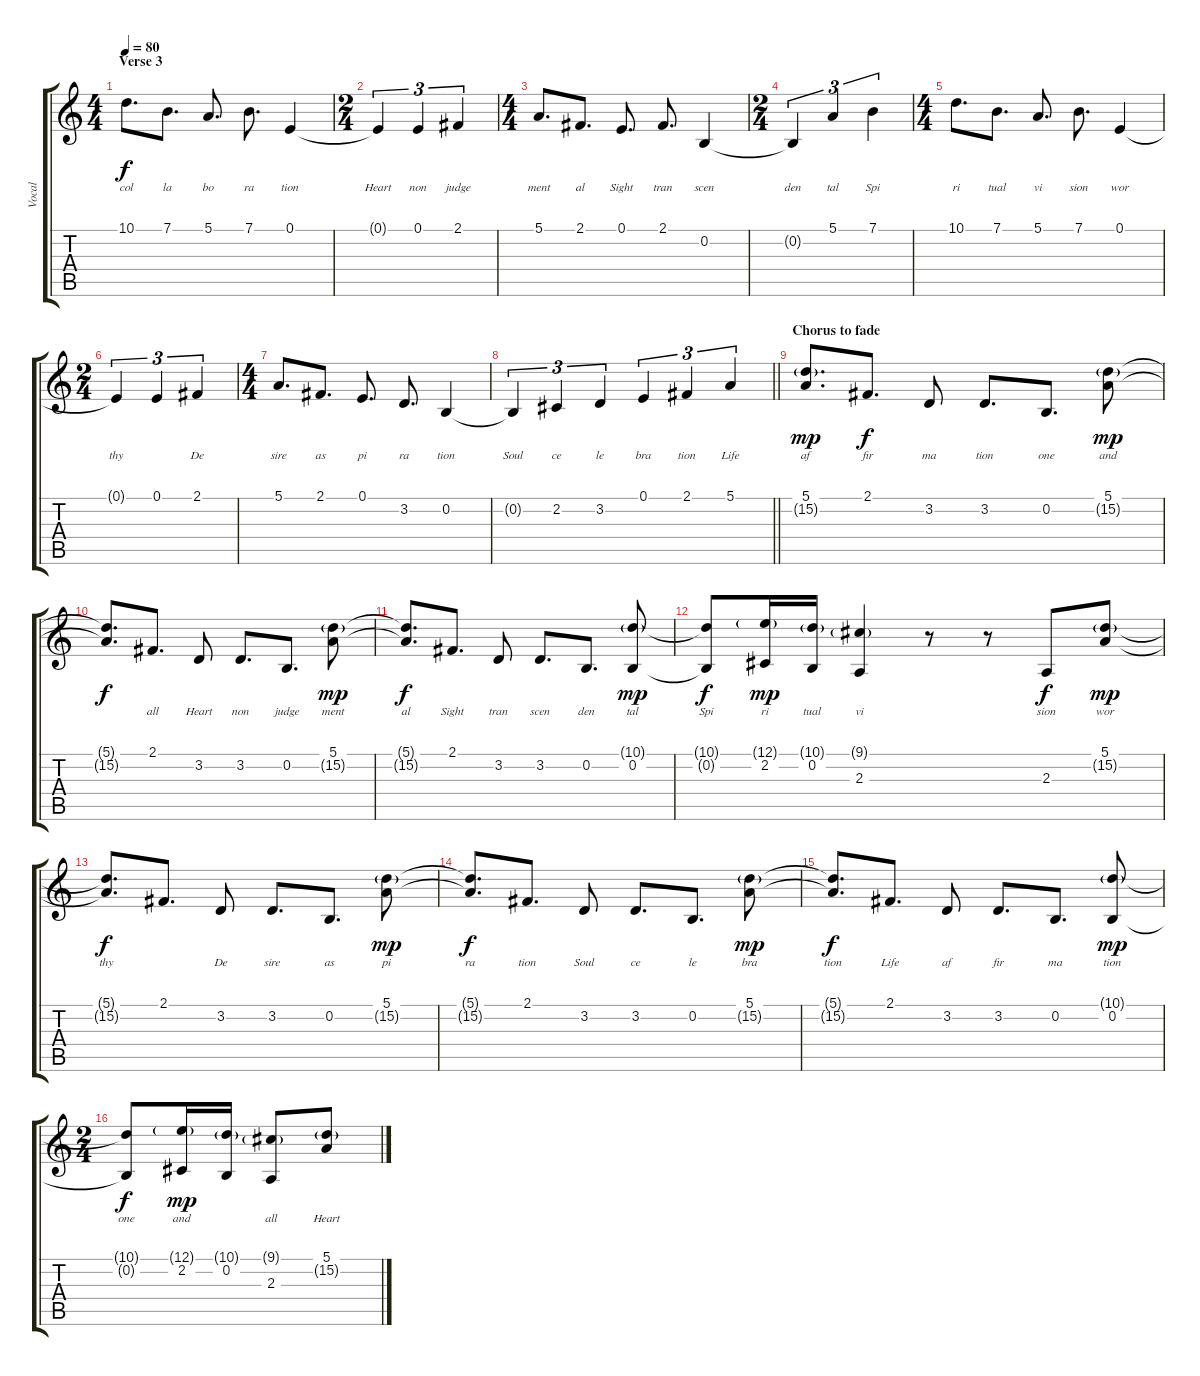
\track ("Vocal" "Vocal") {instrument acousticgrandpiano}
\staff {score tabs}
\tuning (E4 B3 G3 D3 A2 E2) {hide}
\ts (4 4)
\section ("" "Verse 3")
\tempo 80
\clef g2
\ks c
10.1.8{d lyrics (0 "col") lyrics (1 "") lyrics (2 "") lyrics (3 "") lyrics (4 "") dy f} 7.1.8{d lyrics (0 "la") lyrics (1 "") lyrics (2 "") lyrics (3 "") lyrics (4 "")} 5.1.8{d lyrics (0 "bo") lyrics (1 "") lyrics (2 "") lyrics (3 "") lyrics (4 "")} 7.1.8{d lyrics (0 "ra") lyrics (1 "") lyrics (2 "") lyrics (3 "") lyrics (4 "")} 0.1.4{lyrics (0 "tion") lyrics (1 "") lyrics (2 "") lyrics (3 "") lyrics (4 "")} |
\ts (2 4)
0.1{t}.4{tu (3 2) lyrics (0 "Heart") lyrics (1 "") lyrics (2 "") lyrics (3 "") lyrics (4 "")} 0.1.4{tu (3 2) lyrics (0 "non") lyrics (1 "") lyrics (2 "") lyrics (3 "") lyrics (4 "")} 2.1.4{tu (3 2) lyrics (0 "judge") lyrics (1 "") lyrics (2 "") lyrics (3 "") lyrics (4 "")} |
\ts (4 4)
5.1.8{d lyrics (0 "ment") lyrics (1 "") lyrics (2 "") lyrics (3 "") lyrics (4 "")} 2.1.8{d lyrics (0 "al") lyrics (1 "") lyrics (2 "") lyrics (3 "") lyrics (4 "")} 0.1.8{d lyrics (0 "Sight") lyrics (1 "") lyrics (2 "") lyrics (3 "") lyrics (4 "")} 2.1.8{d lyrics (0 "tran") lyrics (1 "") lyrics (2 "") lyrics (3 "") lyrics (4 "")} 0.2.4{lyrics (0 "scen") lyrics (1 "") lyrics (2 "") lyrics (3 "") lyrics (4 "")} |
\ts (2 4)
0.2{t}.4{tu (3 2) lyrics (0 "den") lyrics (1 "") lyrics (2 "") lyrics (3 "") lyrics (4 "")} 5.1.4{tu (3 2) lyrics (0 "tal") lyrics (1 "") lyrics (2 "") lyrics (3 "") lyrics (4 "")} 7.1.4{tu (3 2) lyrics (0 "Spi") lyrics (1 "") lyrics (2 "") lyrics (3 "") lyrics (4 "")} |
\ts (4 4)
10.1.8{d lyrics (0 "ri") lyrics (1 "") lyrics (2 "") lyrics (3 "") lyrics (4 "")} 7.1.8{d lyrics (0 "tual") lyrics (1 "") lyrics (2 "") lyrics (3 "") lyrics (4 "")} 5.1.8{d lyrics (0 "vi") lyrics (1 "") lyrics (2 "") lyrics (3 "") lyrics (4 "")} 7.1.8{d lyrics (0 "sion") lyrics (1 "") lyrics (2 "") lyrics (3 "") lyrics (4 "")} 0.1.4{lyrics (0 "wor") lyrics (1 "") lyrics (2 "") lyrics (3 "") lyrics (4 "")} |
\ts (2 4)
0.1{t}.4{tu (3 2) lyrics (0 "thy") lyrics (1 "") lyrics (2 "") lyrics (3 "") lyrics (4 "")} 0.1.4{tu (3 2) lyrics (0 "") lyrics (1 "") lyrics (2 "") lyrics (3 "") lyrics (4 "")} 2.1.4{tu (3 2) lyrics (0 "De") lyrics (1 "") lyrics (2 "") lyrics (3 "") lyrics (4 "")} |
\ts (4 4)
5.1.8{d lyrics (0 "sire") lyrics (1 "") lyrics (2 "") lyrics (3 "") lyrics (4 "")} 2.1.8{d lyrics (0 "as") lyrics (1 "") lyrics (2 "") lyrics (3 "") lyrics (4 "")} 0.1.8{d lyrics (0 "pi") lyrics (1 "") lyrics (2 "") lyrics (3 "") lyrics (4 "")} 3.2.8{d lyrics (0 "ra") lyrics (1 "") lyrics (2 "") lyrics (3 "") lyrics (4 "")} 0.2.4{lyrics (0 "tion") lyrics (1 "") lyrics (2 "") lyrics (3 "") lyrics (4 "")} |
\barLineRight lightlight
0.2{t}.4{tu (3 2) lyrics (0 "Soul") lyrics (1 "") lyrics (2 "") lyrics (3 "") lyrics (4 "")} 2.2.4{tu (3 2) lyrics (0 "ce") lyrics (1 "") lyrics (2 "") lyrics (3 "") lyrics (4 "")} 3.2.4{tu (3 2) lyrics (0 "le") lyrics (1 "") lyrics (2 "") lyrics (3 "") lyrics (4 "")} 0.1.4{tu (3 2) lyrics (0 "bra") lyrics (1 "") lyrics (2 "") lyrics (3 "") lyrics (4 "")} 2.1.4{tu (3 2) lyrics (0 "tion") lyrics (1 "") lyrics (2 "") lyrics (3 "") lyrics (4 "")} 5.1.4{tu (3 2) lyrics (0 "Life") lyrics (1 "") lyrics (2 "") lyrics (3 "") lyrics (4 "")} |
\section ("" "Chorus to fade")
(5.1 15.2{g}).8{d lyrics (0 "af") lyrics (1 "") lyrics (2 "") lyrics (3 "") lyrics (4 "") dy mp} 2.1.8{d lyrics (0 "fir") lyrics (1 "") lyrics (2 "") lyrics (3 "") lyrics (4 "") dy f} 3.2.8{lyrics (0 "ma") lyrics (1 "") lyrics (2 "") lyrics (3 "") lyrics (4 "")} 3.2.8{d lyrics (0 "tion") lyrics (1 "") lyrics (2 "") lyrics (3 "") lyrics (4 "")} 0.2.8{d lyrics (0 "one") lyrics (1 "") lyrics (2 "") lyrics (3 "") lyrics (4 "")} (5.1 15.2{g}).8{lyrics (0 "and") lyrics (1 "") lyrics (2 "") lyrics (3 "") lyrics (4 "") dy mp} |
(5.1{t} 15.2{t}).8{d lyrics (0 "") lyrics (1 "") lyrics (2 "") lyrics (3 "") lyrics (4 "") dy f} 2.1.8{d lyrics (0 "all") lyrics (1 "") lyrics (2 "") lyrics (3 "") lyrics (4 "")} 3.2.8{lyrics (0 "Heart") lyrics (1 "") lyrics (2 "") lyrics (3 "") lyrics (4 "")} 3.2.8{d lyrics (0 "non") lyrics (1 "") lyrics (2 "") lyrics (3 "") lyrics (4 "")} 0.2.8{d lyrics (0 "judge") lyrics (1 "") lyrics (2 "") lyrics (3 "") lyrics (4 "")} (5.1 15.2{g}).8{lyrics (0 "ment") lyrics (1 "") lyrics (2 "") lyrics (3 "") lyrics (4 "") dy mp} |
(5.1{t} 15.2{t}).8{d lyrics (0 "al") lyrics (1 "") lyrics (2 "") lyrics (3 "") lyrics (4 "") dy f} 2.1.8{d lyrics (0 "Sight") lyrics (1 "") lyrics (2 "") lyrics (3 "") lyrics (4 "")} 3.2.8{lyrics (0 "tran") lyrics (1 "") lyrics (2 "") lyrics (3 "") lyrics (4 "")} 3.2.8{d lyrics (0 "scen") lyrics (1 "") lyrics (2 "") lyrics (3 "") lyrics (4 "")} 0.2.8{d lyrics (0 "den") lyrics (1 "") lyrics (2 "") lyrics (3 "") lyrics (4 "")} (10.1{g} 0.2).8{lyrics (0 "tal") lyrics (1 "") lyrics (2 "") lyrics (3 "") lyrics (4 "") dy mp} |
(10.1{t} 0.2{t}).8{lyrics (0 "Spi") lyrics (1 "") lyrics (2 "") lyrics (3 "") lyrics (4 "") dy f} (12.1{g} 2.2).16{lyrics (0 "ri") lyrics (1 "") lyrics (2 "") lyrics (3 "") lyrics (4 "") dy mp} (10.1{g} 0.2).16{lyrics (0 "tual") lyrics (1 "") lyrics (2 "") lyrics (3 "") lyrics (4 "")} (9.1{g} 2.3).4{lyrics (0 "vi") lyrics (1 "") lyrics (2 "") lyrics (3 "") lyrics (4 "")} r.8 r.8 2.3.8{lyrics (0 "sion") lyrics (1 "") lyrics (2 "") lyrics (3 "") lyrics (4 "") dy f} (5.1 15.2{g}).8{lyrics (0 "wor") lyrics (1 "") lyrics (2 "") lyrics (3 "") lyrics (4 "") dy mp} |
(5.1{t} 15.2{t}).8{d lyrics (0 "thy") lyrics (1 "") lyrics (2 "") lyrics (3 "") lyrics (4 "") dy f} 2.1.8{d lyrics (0 "") lyrics (1 "") lyrics (2 "") lyrics (3 "") lyrics (4 "")} 3.2.8{lyrics (0 "De") lyrics (1 "") lyrics (2 "") lyrics (3 "") lyrics (4 "")} 3.2.8{d lyrics (0 "sire") lyrics (1 "") lyrics (2 "") lyrics (3 "") lyrics (4 "")} 0.2.8{d lyrics (0 "as") lyrics (1 "") lyrics (2 "") lyrics (3 "") lyrics (4 "")} (5.1 15.2{g}).8{lyrics (0 "pi") lyrics (1 "") lyrics (2 "") lyrics (3 "") lyrics (4 "") dy mp} |
(5.1{t} 15.2{t}).8{d lyrics (0 "ra") lyrics (1 "") lyrics (2 "") lyrics (3 "") lyrics (4 "") dy f} 2.1.8{d lyrics (0 "tion") lyrics (1 "") lyrics (2 "") lyrics (3 "") lyrics (4 "")} 3.2.8{lyrics (0 "Soul") lyrics (1 "") lyrics (2 "") lyrics (3 "") lyrics (4 "")} 3.2.8{d lyrics (0 "ce") lyrics (1 "") lyrics (2 "") lyrics (3 "") lyrics (4 "")} 0.2.8{d lyrics (0 "le") lyrics (1 "") lyrics (2 "") lyrics (3 "") lyrics (4 "")} (5.1 15.2{g}).8{lyrics (0 "bra") lyrics (1 "") lyrics (2 "") lyrics (3 "") lyrics (4 "") dy mp} |
(5.1{t} 15.2{t}).8{d lyrics (0 "tion") lyrics (1 "") lyrics (2 "") lyrics (3 "") lyrics (4 "") dy f} 2.1.8{d lyrics (0 "Life") lyrics (1 "") lyrics (2 "") lyrics (3 "") lyrics (4 "")} 3.2.8{lyrics (0 "af") lyrics (1 "") lyrics (2 "") lyrics (3 "") lyrics (4 "")} 3.2.8{d lyrics (0 "fir") lyrics (1 "") lyrics (2 "") lyrics (3 "") lyrics (4 "")} 0.2.8{d lyrics (0 "ma") lyrics (1 "") lyrics (2 "") lyrics (3 "") lyrics (4 "")} (10.1{g} 0.2).8{lyrics (0 "tion") lyrics (1 "") lyrics (2 "") lyrics (3 "") lyrics (4 "") dy mp} |
\ts (2 4)
(10.1{t} 0.2{t}).8{lyrics (0 "one") lyrics (1 "") lyrics (2 "") lyrics (3 "") lyrics (4 "") dy f} (12.1{g} 2.2).16{lyrics (0 "and") lyrics (1 "") lyrics (2 "") lyrics (3 "") lyrics (4 "") dy mp} (10.1{g} 0.2).16{lyrics (0 "") lyrics (1 "") lyrics (2 "") lyrics (3 "") lyrics (4 "")} (9.1{g} 2.3).8{lyrics (0 "all") lyrics (1 "") lyrics (2 "") lyrics (3 "") lyrics (4 "")} (5.1 15.2{g}).8{lyrics (0 "Heart") lyrics (1 "") lyrics (2 "") lyrics (3 "") lyrics (4 "")}
